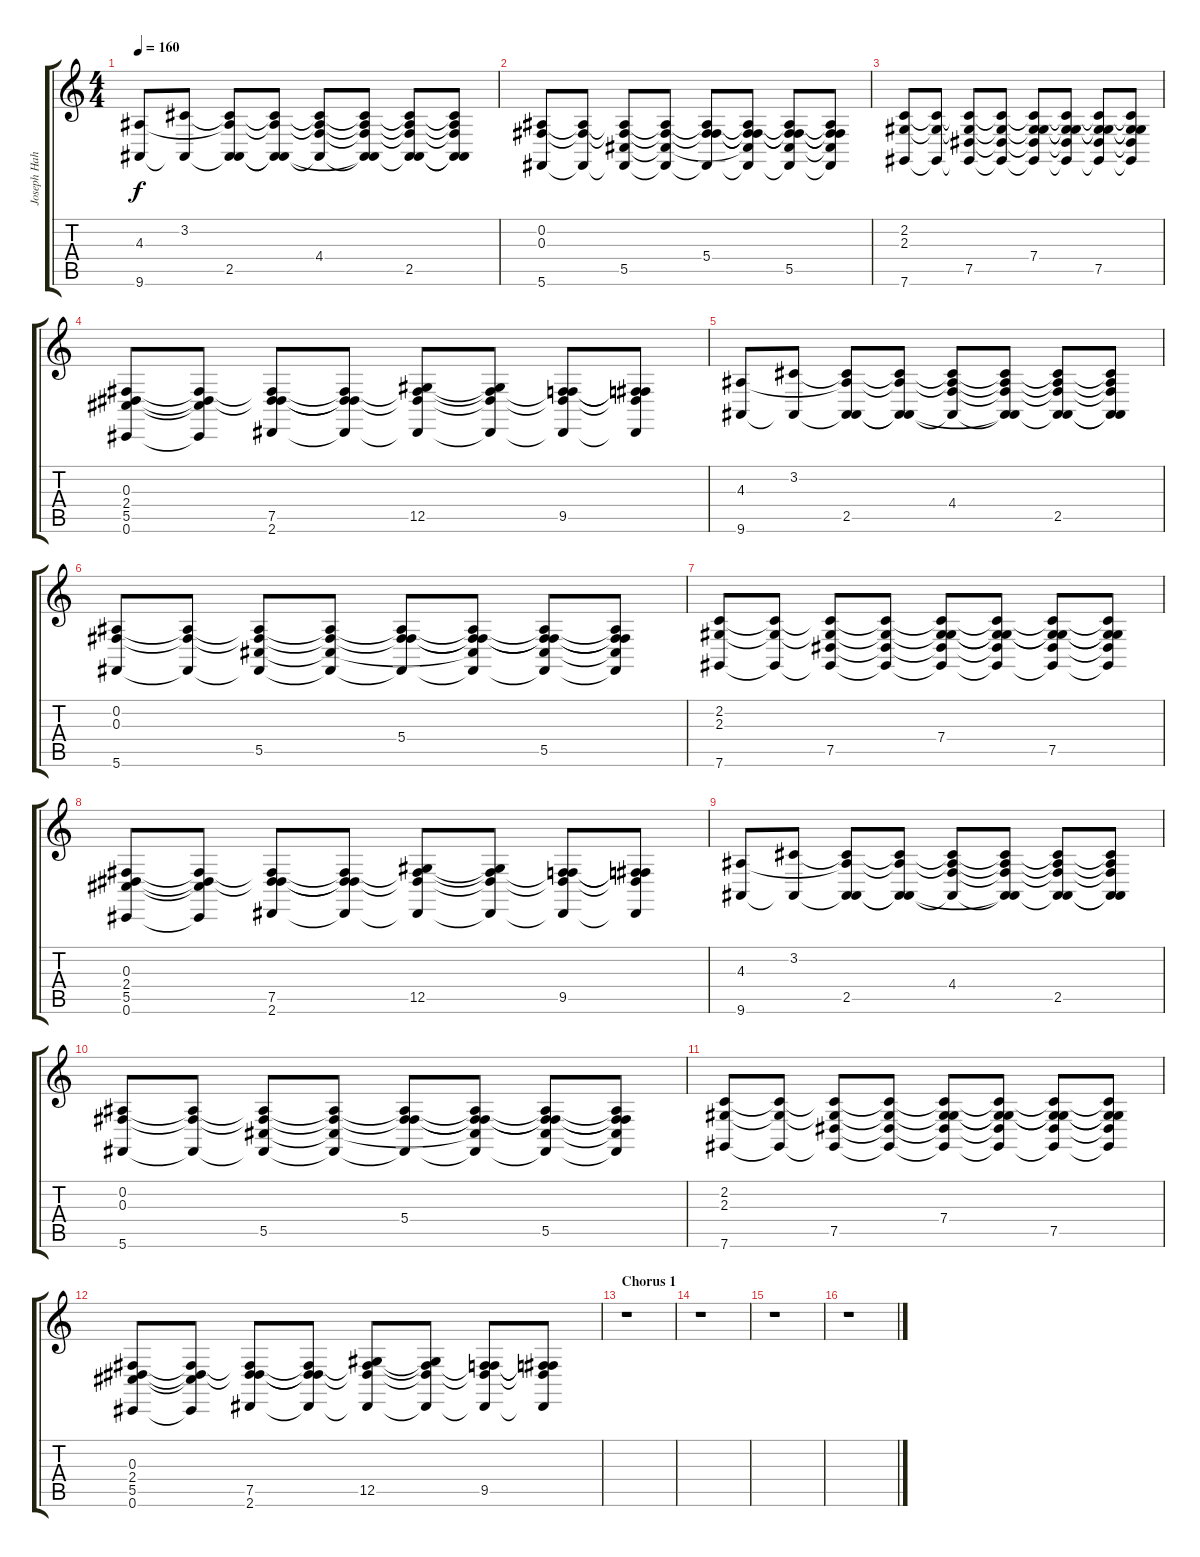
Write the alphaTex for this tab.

\track ("Joseph Hahn (Sampler)" "Joseph Hah") {instrument harpsichord}
\staff {score tabs}
\tuning (Eb4 Bb3 Gb3 Db3 Ab2 Db2) {hide}
\ts (4 4)
\tempo 160
\clef g2
\ks c
(4.3 9.6).8{dy f} (3.2 9.6{t}).8 (3.2{t} 4.3{t} 2.5 9.6{t}).8 (3.2{t} 4.3{t} 2.5{t} 9.6{t}).8 (3.2{t} 4.3{t} 4.4 9.6{t}).8 (3.2{t} 4.3{t} 4.4{t} 2.5{t} 9.6{t}).8 (3.2{t} 4.3{t} 4.4{t} 2.5 9.6{t}).8 (3.2{t} 4.3{t} 4.4{t} 2.5{t} 9.6{t}).8 |
(0.2 0.3 5.6).8 (0.2{t} 0.3{t} 5.6{t}).8 (0.2{t} 0.3{t} 5.5 5.6{t}).8 (0.2{t} 0.3{t} 5.5{t} 5.6{t}).8 (0.2{t} 0.3{t} 5.4 5.6{t}).8 (0.2{t} 0.3{t} 5.4{t} 5.5{t} 5.6{t}).8 (0.2{t} 0.3{t} 5.4{t} 5.5 5.6{t}).8 (0.2{t} 0.3{t} 5.4{t} 5.5{t} 5.6{t}).8 |
(2.2 2.3 7.6).8 (2.2{t} 2.3{t} 7.6{t}).8 (2.2{t} 2.3{t} 7.5 7.6{t}).8 (2.2{t} 2.3{t} 7.5{t} 7.6{t}).8 (2.2{t} 2.3{t} 7.4 7.5{t} 7.6{t}).8 (2.2{t} 2.3{t} 7.4{t} 7.5{t} 7.6{t}).8 (2.2{t} 2.3{t} 7.4{t} 7.5 7.6{t}).8 (2.2{t} 2.3{t} 7.4{t} 7.5{t} 7.6{t}).8 |
(0.3 2.4 5.5 0.6).8 (0.3{t} 2.4{t} 5.5{t} 0.6{t}).8 (0.3{t} 2.4{t} 7.5 2.6).8 (0.3{t} 2.4{t} 7.5{t} 2.6{t}).8 (0.3{t} 2.4{t} 12.5 2.6{t}).8 (0.3{t} 2.4{t} 12.5{t} 2.6{t}).8 (0.3{t} 2.4{t} 9.5 2.6{t}).8 (0.3{t} 2.4{t} 9.5{t} 2.6{t}).8 |
(4.3 9.6).8 (3.2 9.6{t}).8 (3.2{t} 4.3{t} 2.5 9.6{t}).8 (3.2{t} 4.3{t} 2.5{t} 9.6{t}).8 (3.2{t} 4.3{t} 4.4 9.6{t}).8 (3.2{t} 4.3{t} 4.4{t} 2.5{t} 9.6{t}).8 (3.2{t} 4.3{t} 4.4{t} 2.5 9.6{t}).8 (3.2{t} 4.3{t} 4.4{t} 2.5{t} 9.6{t}).8 |
(0.2 0.3 5.6).8 (0.2{t} 0.3{t} 5.6{t}).8 (0.2{t} 0.3{t} 5.5 5.6{t}).8 (0.2{t} 0.3{t} 5.5{t} 5.6{t}).8 (0.2{t} 0.3{t} 5.4 5.6{t}).8 (0.2{t} 0.3{t} 5.4{t} 5.5{t} 5.6{t}).8 (0.2{t} 0.3{t} 5.4{t} 5.5 5.6{t}).8 (0.2{t} 0.3{t} 5.4{t} 5.5{t} 5.6{t}).8 |
(2.2 2.3 7.6).8 (2.2{t} 2.3{t} 7.6{t}).8 (2.2{t} 2.3{t} 7.5 7.6{t}).8 (2.2{t} 2.3{t} 7.5{t} 7.6{t}).8 (2.2{t} 2.3{t} 7.4 7.5{t} 7.6{t}).8 (2.2{t} 2.3{t} 7.4{t} 7.5{t} 7.6{t}).8 (2.2{t} 2.3{t} 7.4{t} 7.5 7.6{t}).8 (2.2{t} 2.3{t} 7.4{t} 7.5{t} 7.6{t}).8 |
(0.3 2.4 5.5 0.6).8 (0.3{t} 2.4{t} 5.5{t} 0.6{t}).8 (0.3{t} 2.4{t} 7.5 2.6).8 (0.3{t} 2.4{t} 7.5{t} 2.6{t}).8 (0.3{t} 2.4{t} 12.5 2.6{t}).8 (0.3{t} 2.4{t} 12.5{t} 2.6{t}).8 (0.3{t} 2.4{t} 9.5 2.6{t}).8 (0.3{t} 2.4{t} 9.5{t} 2.6{t}).8 |
(4.3 9.6).8 (3.2 9.6{t}).8 (3.2{t} 4.3{t} 2.5 9.6{t}).8 (3.2{t} 4.3{t} 2.5{t} 9.6{t}).8 (3.2{t} 4.3{t} 4.4 9.6{t}).8 (3.2{t} 4.3{t} 4.4{t} 2.5{t} 9.6{t}).8 (3.2{t} 4.3{t} 4.4{t} 2.5 9.6{t}).8 (3.2{t} 4.3{t} 4.4{t} 2.5{t} 9.6{t}).8 |
(0.2 0.3 5.6).8 (0.2{t} 0.3{t} 5.6{t}).8 (0.2{t} 0.3{t} 5.5 5.6{t}).8 (0.2{t} 0.3{t} 5.5{t} 5.6{t}).8 (0.2{t} 0.3{t} 5.4 5.6{t}).8 (0.2{t} 0.3{t} 5.4{t} 5.5{t} 5.6{t}).8 (0.2{t} 0.3{t} 5.4{t} 5.5 5.6{t}).8 (0.2{t} 0.3{t} 5.4{t} 5.5{t} 5.6{t}).8 |
(2.2 2.3 7.6).8 (2.2{t} 2.3{t} 7.6{t}).8 (2.2{t} 2.3{t} 7.5 7.6{t}).8 (2.2{t} 2.3{t} 7.5{t} 7.6{t}).8 (2.2{t} 2.3{t} 7.4 7.5{t} 7.6{t}).8 (2.2{t} 2.3{t} 7.4{t} 7.5{t} 7.6{t}).8 (2.2{t} 2.3{t} 7.4{t} 7.5 7.6{t}).8 (2.2{t} 2.3{t} 7.4{t} 7.5{t} 7.6{t}).8 |
(0.3 2.4 5.5 0.6).8 (0.3{t} 2.4{t} 5.5{t} 0.6{t}).8 (0.3{t} 2.4{t} 7.5 2.6).8 (0.3{t} 2.4{t} 7.5{t} 2.6{t}).8 (0.3{t} 2.4{t} 12.5 2.6{t}).8 (0.3{t} 2.4{t} 12.5{t} 2.6{t}).8 (0.3{t} 2.4{t} 9.5 2.6{t}).8 (0.3{t} 2.4{t} 9.5{t} 2.6{t}).8 |
\section ("" "Chorus 1")
r.1 |
r.1 |
r.1 |
r.1
